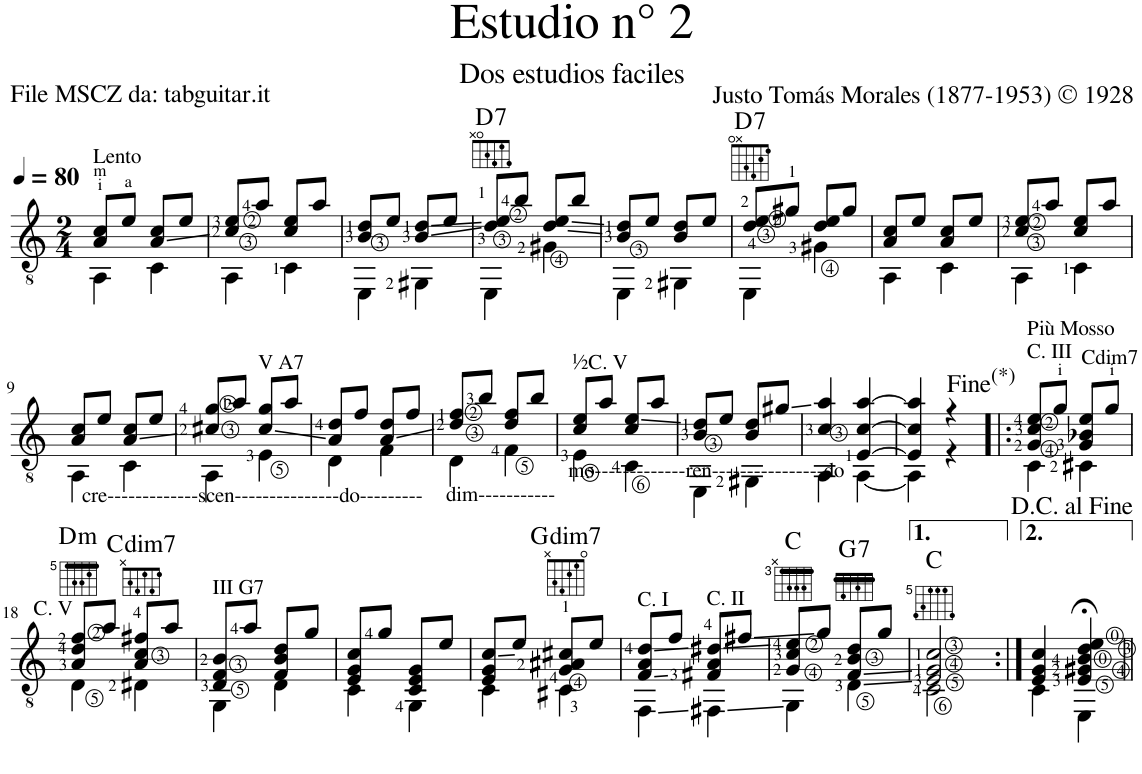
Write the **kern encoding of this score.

**kern	**harte
*part1	*part1
*staff1	*
*I"Guitar	*
*I'Guit.	*
*clefGv2	*
*k[]	*
*M2/4	*
*MM80	*
=1	=1
*^	*
!LO:TX:a:t=Lento	!	!
8A/ 8c/L	4AA\	.
8e/J	.	.
8A/ 8c/L	4C\	.
8e/J	.	.
=2	=2	=2
8c/ 8e/L	4AA\	.
8a/J	.	.
8c/ 8e/L	4C\	.
8a/J	.	.
=3	=3	=3
8B/ 8d/L	4EE\	.
8e/J	.	.
8B/ 8d/L	4GG#X\	.
8e/J	.	.
=4	=4	=4
!	!	!LO:H:kt=7
8d/ 8e/L	4EE\	D:7
8b/J	.	.
8d/ 8e/L	4G#X\	.
8b/J	.	.
=5	=5	=5
8B/ 8d/L	4EE\	.
8e/J	.	.
8B/ 8d/L	4GG#X\	.
8e/J	.	.
=6	=6	=6
!	!	!LO:H:kt=7
8d/ 8e/L	4EE\	D:7
8g#X/J	.	.
8d/ 8e/L	4G#X\	.
8g#/J	.	.
=7	=7	=7
8A/ 8c/L	4AA\	.
8e/J	.	.
8A/ 8c/L	4C\	.
8e/J	.	.
=8	=8	=8
8c/ 8e/L	4AA\	.
8a/J	.	.
8c/ 8e/L	4C\	.
8a/J	.	.
!!LO:LB:g=z	!!
=9	=9	=9
!LO:TX:b:t=cre-------------scen---------------do---------	!	!
8A/ 8c/L	4AA\	.
8e/J	.	.
8A/ 8c/L	4C\	.
8e/J	.	.
=10	=10	=10
8c#X/ 8g/L	4AA\	.
8a/J	.	.
!LO:TX:a:t=V A7	!	!
8c#/ 8g/L	4E\	.
8a/J	.	.
=11	=11	=11
8A/ 8d/L	4D\	.
8f/J	.	.
8A/ 8d/L	4F\	.
8f/J	.	.
=12	=12	=12
!LO:TX:b:t=dim-----------	!	!
8d/ 8f/L	4D\	.
8b/J	.	.
8d/ 8f/L	4F\	.
8b/J	.	.
=13	=13	=13
!LO:TX:a:t=½C. V	!	!
!LO:TX:b:t=mo-------------ren----------------do	!	!
8c/ 8e/L	4E\	.
8a/J	.	.
8c/ 8e/L	4C\	.
8a/J	.	.
=14	=14	=14
8B/ 8d/L	4EE\	.
8e/J	.	.
8B/ 8d/L	4GG#X\	.
8g#X/J	.	.
=15	=15	=15
4c/ 4a/	4AA\	.
[4E/ [4c/ [4a/	[4AA\	.
=16	=16	=16
4E/] 4c/] 4a/]	4AA\]	.
4r	4r	.
=17!|:	=17!|:	=17!|:
!LO:TX:a:t=Più Mosso	!	!
!LO:TX:a:t=C. III	!	!
!LO:TX:a:t=(*)	!	!
8G/ 8c/ 8e/L	4C\	.
8g/J	.	.
!LO:TX:a:t=Cdim7	!	!
8G/ 8B-X/ 8e/L	4C#X\	.
8g/J	.	.
!!LO:LB:g=z	!!
=18	=18	=18
!LO:TX:a:t=C. V	!	!LO:H:kt=m
8A/ 8d/ 8f/L	4D\	D:min
8a/J	.	.
!	!	!LO:H:kt=dim7
8A/ 8c/ 8f#X/L	4D#X\	C:dim7
8a/J	.	.
=19	=19	=19
!LO:TX:a:t=III G7	!	!
8D/ 8F/ 8B/L	4GG\	.
8a/J	.	.
8F/ 8B/ 8d/L	4D\	.
8g/J	.	.
=20	=20	=20
8E/ 8G/ 8c/L	4C\	.
8g/J	.	.
8C/ 8E/ 8G/L	4GG\	.
8e/J	.	.
=21	=21	=21
8E/ 8G/ 8c/L	4C\	.
8e/J	.	.
!	!	!LO:H:kt=dim7
8G/ 8A#X/ 8c#X/L	4C#X\	G:dim7
8e/J	.	.
=22	=22	=22
!LO:TX:a:t=C. I	!	!
8F/ 8A/ 8d/L	4FF\	.
8f/J	.	.
!LO:TX:a:t=C. II	!	!
8F#X/ 8A/ 8d#X/L	4FF#X\	.
8f#X/J	.	.
=23	=23	=23
8G/ 8c/ 8e/L	4GG\	C:maj
8g/J	.	.
!	!	!LO:H:kt=7
8F/ 8B/ 8d/L	4D\	G:7
8g/J	.	.
=24	=24	=24
2E/ 2G/ 2c/	2C\	C:maj
=25:|!	=25:|!	=25:|!
4E/ 4G/ 4c/	4C\	.
4E/;< 4G#X/;< 4B/;< 4d/;< 4e/;<	4EE\	.
*v	*v	*
=||	=||
*-	*-
